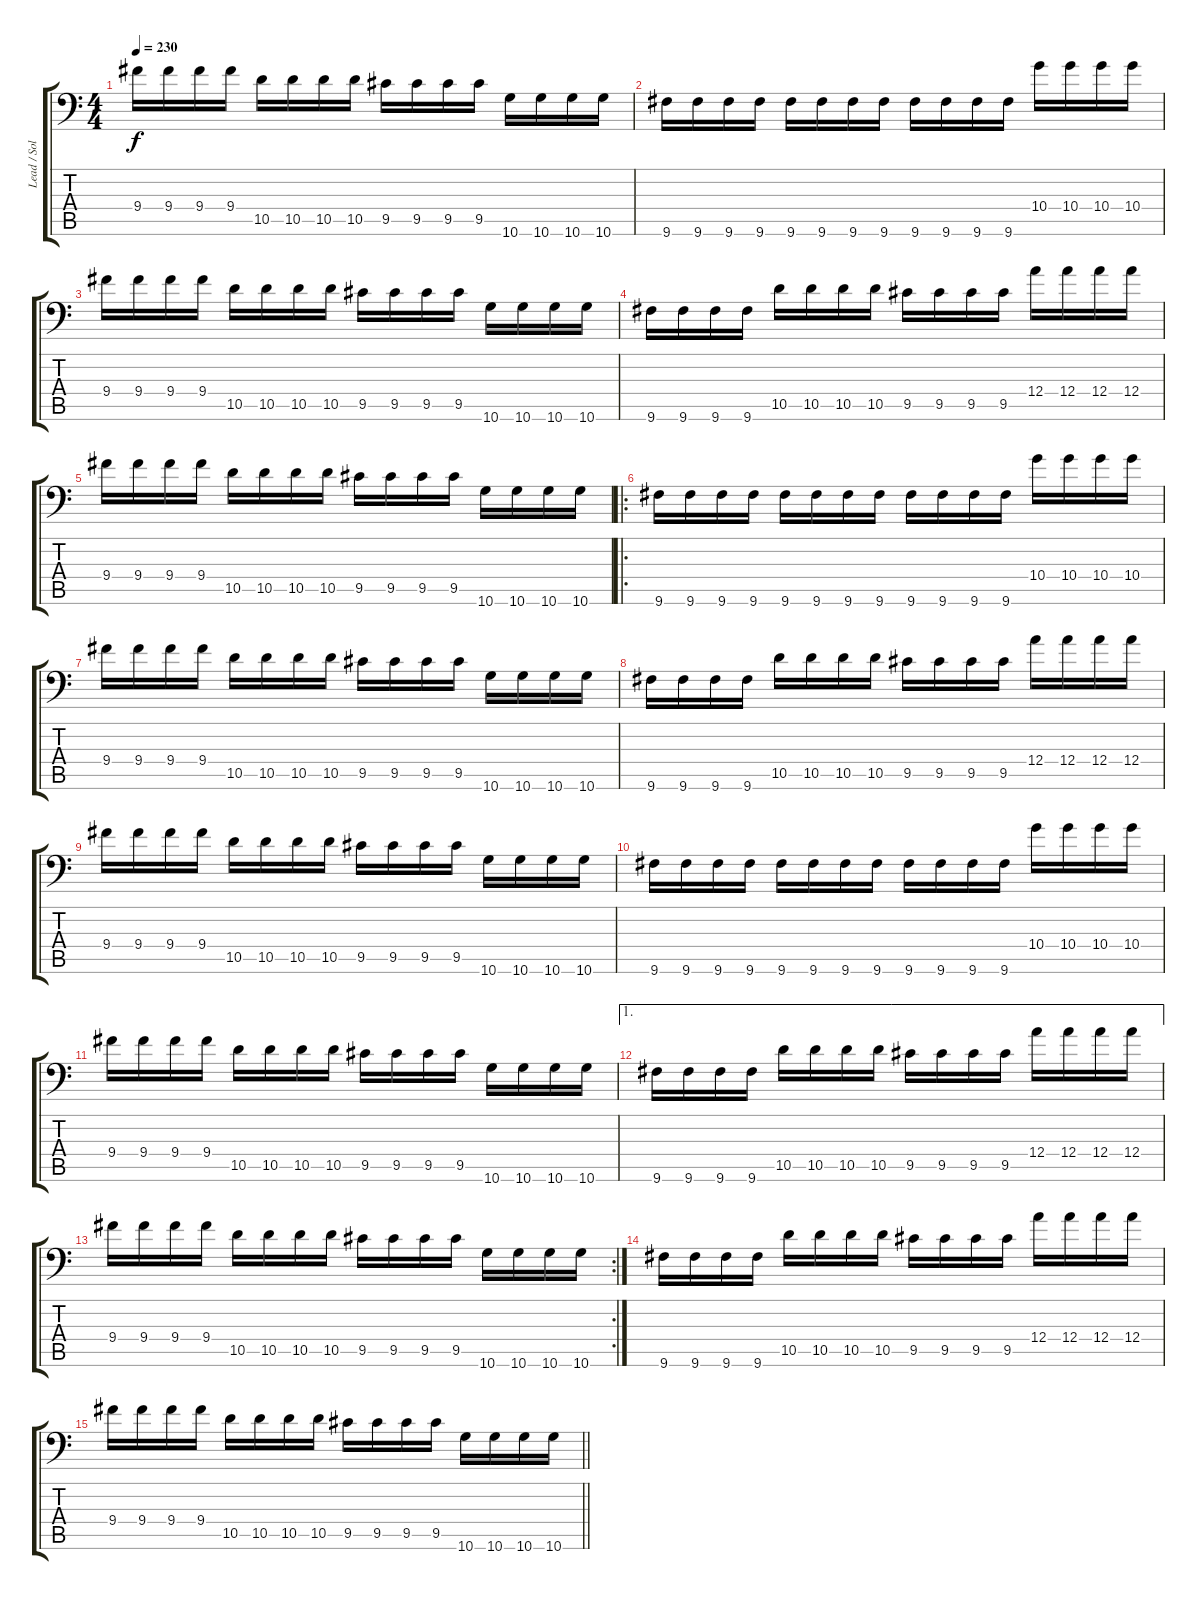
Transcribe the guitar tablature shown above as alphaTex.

\track ("Lead / Solo" "Lead / Sol") {instrument distortionguitar}
\staff {score tabs}
\tuning (B3 Gb3 D3 A2 E2 A1) {hide}
\ts (4 4)
\tempo 230
\clef f4
\ks c
9.4.16{dy f} 9.4.16 9.4.16 9.4.16 10.5.16 10.5.16 10.5.16 10.5.16 9.5.16 9.5.16 9.5.16 9.5.16 10.6.16 10.6.16 10.6.16 10.6.16 |
9.6.16 9.6.16 9.6.16 9.6.16 9.6.16 9.6.16 9.6.16 9.6.16 9.6.16 9.6.16 9.6.16 9.6.16 10.4.16 10.4.16 10.4.16 10.4.16 |
9.4.16 9.4.16 9.4.16 9.4.16 10.5.16 10.5.16 10.5.16 10.5.16 9.5.16 9.5.16 9.5.16 9.5.16 10.6.16 10.6.16 10.6.16 10.6.16 |
9.6.16 9.6.16 9.6.16 9.6.16 10.5.16 10.5.16 10.5.16 10.5.16 9.5.16 9.5.16 9.5.16 9.5.16 12.4.16 12.4.16 12.4.16 12.4.16 |
9.4.16 9.4.16 9.4.16 9.4.16 10.5.16 10.5.16 10.5.16 10.5.16 9.5.16 9.5.16 9.5.16 9.5.16 10.6.16 10.6.16 10.6.16 10.6.16 |
\ro
9.6.16 9.6.16 9.6.16 9.6.16 9.6.16 9.6.16 9.6.16 9.6.16 9.6.16 9.6.16 9.6.16 9.6.16 10.4.16 10.4.16 10.4.16 10.4.16 |
9.4.16 9.4.16 9.4.16 9.4.16 10.5.16 10.5.16 10.5.16 10.5.16 9.5.16 9.5.16 9.5.16 9.5.16 10.6.16 10.6.16 10.6.16 10.6.16 |
9.6.16 9.6.16 9.6.16 9.6.16 10.5.16 10.5.16 10.5.16 10.5.16 9.5.16 9.5.16 9.5.16 9.5.16 12.4.16 12.4.16 12.4.16 12.4.16 |
9.4.16 9.4.16 9.4.16 9.4.16 10.5.16 10.5.16 10.5.16 10.5.16 9.5.16 9.5.16 9.5.16 9.5.16 10.6.16 10.6.16 10.6.16 10.6.16 |
9.6.16 9.6.16 9.6.16 9.6.16 9.6.16 9.6.16 9.6.16 9.6.16 9.6.16 9.6.16 9.6.16 9.6.16 10.4.16 10.4.16 10.4.16 10.4.16 |
9.4.16 9.4.16 9.4.16 9.4.16 10.5.16 10.5.16 10.5.16 10.5.16 9.5.16 9.5.16 9.5.16 9.5.16 10.6.16 10.6.16 10.6.16 10.6.16 |
\ae 1
9.6.16 9.6.16 9.6.16 9.6.16 10.5.16 10.5.16 10.5.16 10.5.16 9.5.16 9.5.16 9.5.16 9.5.16 12.4.16 12.4.16 12.4.16 12.4.16 |
\rc 2
9.4.16 9.4.16 9.4.16 9.4.16 10.5.16 10.5.16 10.5.16 10.5.16 9.5.16 9.5.16 9.5.16 9.5.16 10.6.16 10.6.16 10.6.16 10.6.16 |
9.6.16 9.6.16 9.6.16 9.6.16 10.5.16 10.5.16 10.5.16 10.5.16 9.5.16 9.5.16 9.5.16 9.5.16 12.4.16 12.4.16 12.4.16 12.4.16 |
\barLineRight lightlight
9.4.16 9.4.16 9.4.16 9.4.16 10.5.16 10.5.16 10.5.16 10.5.16 9.5.16 9.5.16 9.5.16 9.5.16 10.6.16 10.6.16 10.6.16 10.6.16
